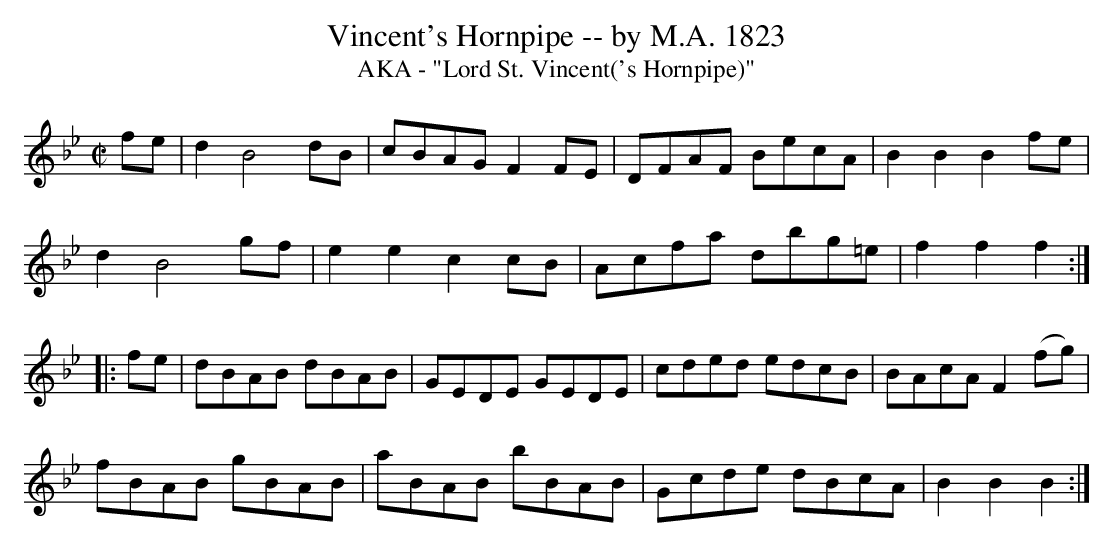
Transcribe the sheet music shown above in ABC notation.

X:1
T:Vincent's Hornpipe -- by M.A. 1823
T:AKA - "Lord St. Vincent('s Hornpipe)"
M:C|
L:1/8
K:Bb
fe|d2B4 dB|cBAG F2 FE|DFAF BecA|B2B2B2 fe|
d2B4 gf|e2e2c2cB|Acfa dbg=e|f2f2f2:|
|:fe|dBAB dBAB|GEDE GEDE|cded edcB|BAcA F2 (fg)|
fBAB gBAB|aBAB bBAB|Gcde dBcA|B2B2B2:|
